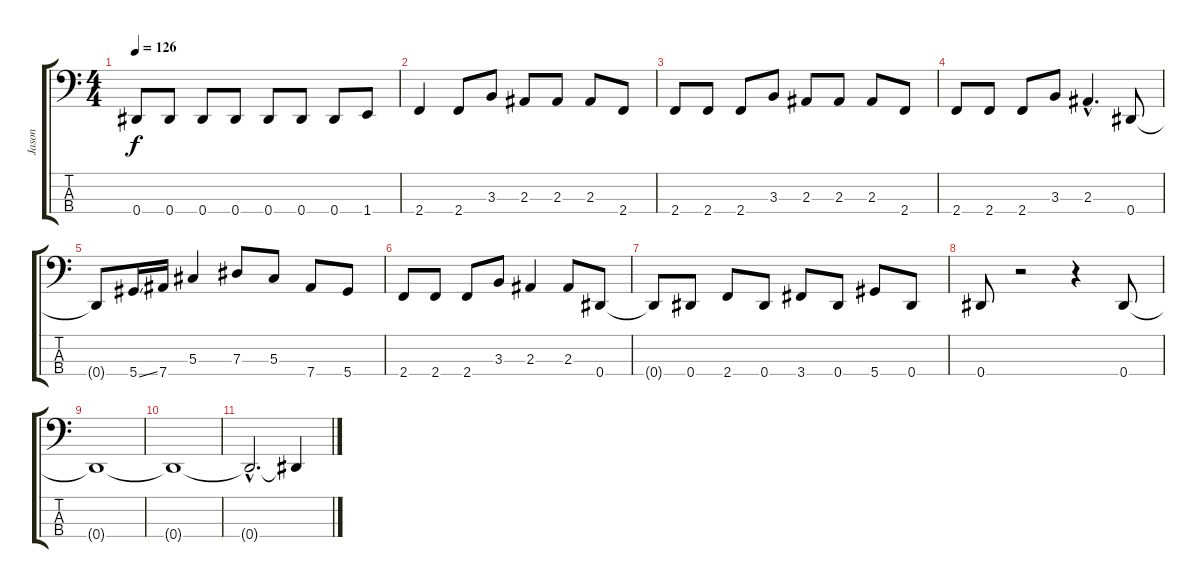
\track ("Jason" "Jason") {instrument electricbasspick}
\staff {score tabs}
\tuning (Gb2 Db2 Ab1 Eb1) {hide}
\ts (4 4)
\tempo 126
\clef f4
\ks c
0.4{t}.8{dy f} 0.4.8 0.4.8 0.4.8 0.4.8 0.4.8 0.4.8 1.4.8 |
2.4.4 2.4.8 3.3.8 2.3.8 2.3.8 2.3.8 2.4.8 |
2.4.8 2.4.8 2.4.8 3.3.8 2.3.8 2.3.8 2.3.8 2.4.8 |
2.4.8 2.4.8 2.4.8 3.3.8 2.3{hac}.4{d} 0.4.8 |
0.4{t}.8 5.4{ss}.16 7.4.16 5.3.4 7.3.8 5.3.8 7.4.8 5.4.8 |
2.4.8 2.4.8 2.4.8 3.3.8 2.3.4 2.3.8 0.4.8 |
0.4{t}.8 0.4.8 2.4.8 0.4.8 3.4.8 0.4.8 5.4.8 0.4.8 |
0.4.8 r.2 r.4 0.4.8 |
0.4{t}.1 |
0.4{t}.1 |
0.4{hac t}.2{d} 0.4{t}.4
